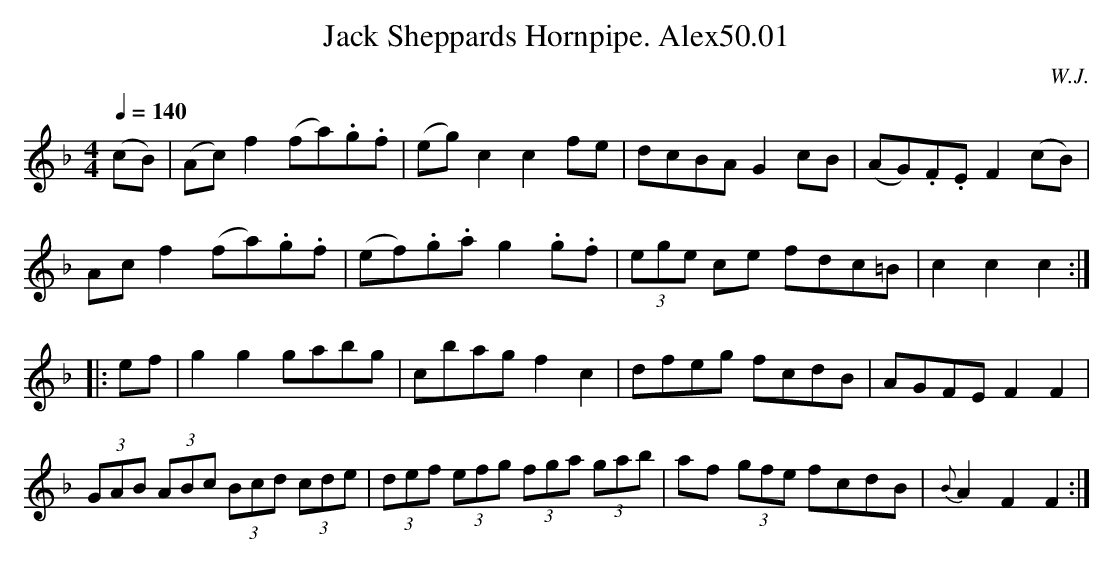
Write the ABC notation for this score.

X:1
T:Jack Sheppards Hornpipe. Alex50.01
C:W.J.
M:4/4
L:1/8
Q:1/4=140
K:F
(cB)|(Ac) f2(fa).g.f|(eg) c2c2 fe|dcBA G2 cB|(AG).F.E F2 (cB)|
Ac f2 (fa).g.f|(ef).g.a g2 .g.f|(3ege ce fdc=B|c2c2c2:|
|:ef|g2g2 gabg|c’bag f2c2|dfeg fcdB|AGFE F2F2|
(3GAB (3ABc (3Bcd (3cde|(3def (3efg (3fga (3gab|af (3gfe fcdB|{B}A2F2F2:|
